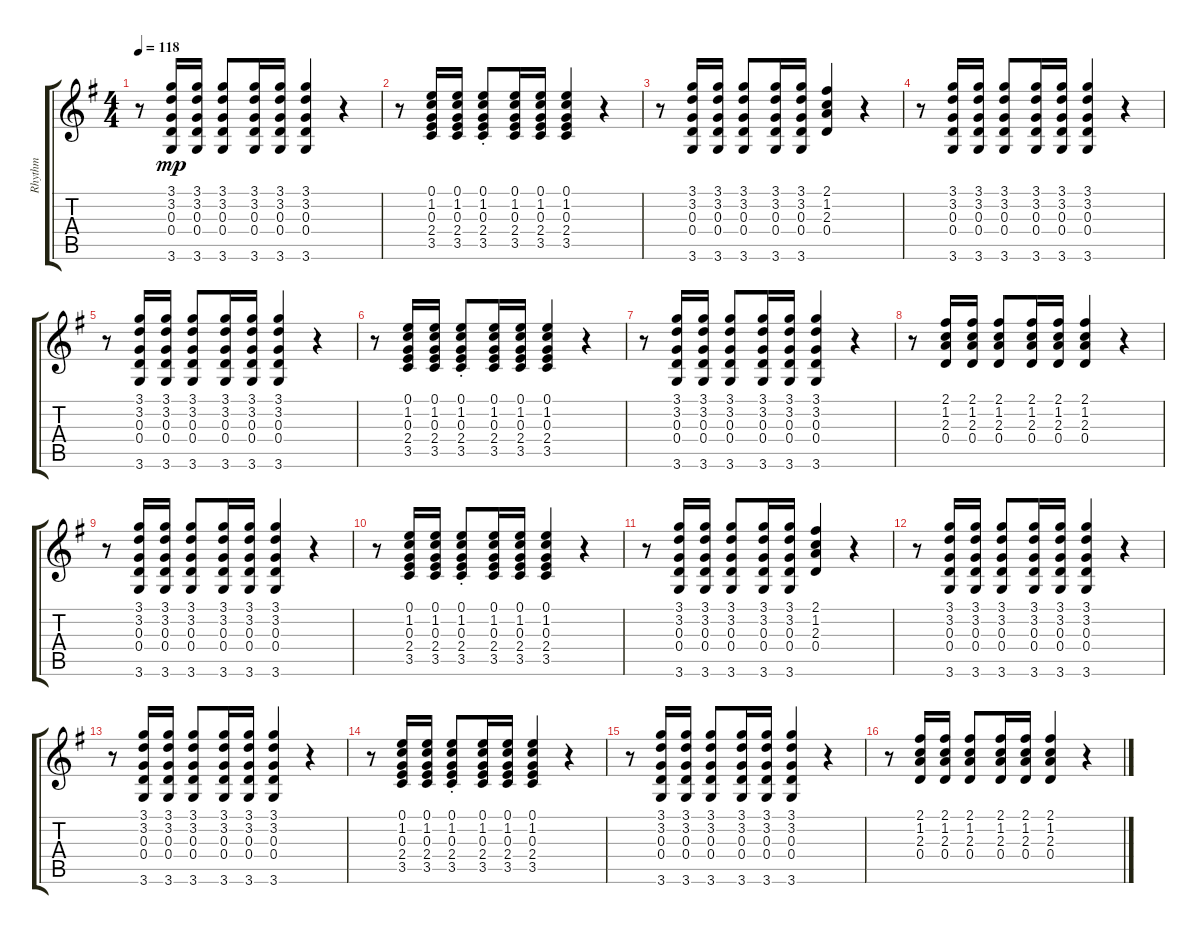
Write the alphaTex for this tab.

\track ("Rhythm" "Rhythm") {instrument electricguitarclean}
\staff {score tabs}
\tuning (E4 B3 G3 D3 A2 E2) {hide}
\ts (4 4)
\tempo 118
\clef g2
\ks g
r.8{dy mp} (3.1 3.2 0.3 0.4 3.6).16 (3.1 3.2 0.3 0.4 3.6).16 (3.1 3.2 0.3 0.4 3.6).8 (3.1 3.2 0.3 0.4 3.6).16 (3.1 3.2 0.3 0.4 3.6).16 (3.1 3.2 0.3 0.4 3.6).4 r.4 |
r.8 (0.1 1.2 0.3 2.4 3.5).16 (0.1 1.2 0.3 2.4 3.5).16 (0.1{st} 1.2{st} 0.3{st} 2.4{st} 3.5{st}).8 (0.1 1.2 0.3 2.4 3.5).16 (0.1 1.2 0.3 2.4 3.5).16 (0.1 1.2 0.3 2.4 3.5).4 r.4 |
r.8 (3.1 3.2 0.3 0.4 3.6).16 (3.1 3.2 0.3 0.4 3.6).16 (3.1 3.2 0.3 0.4 3.6).8 (3.1 3.2 0.3 0.4 3.6).16 (3.1 3.2 0.3 0.4 3.6).16 (2.1 1.2 2.3 0.4).4 r.4 |
r.8 (3.1 3.2 0.3 0.4 3.6).16 (3.1 3.2 0.3 0.4 3.6).16 (3.1 3.2 0.3 0.4 3.6).8 (3.1 3.2 0.3 0.4 3.6).16 (3.1 3.2 0.3 0.4 3.6).16 (3.1 3.2 0.3 0.4 3.6).4 r.4 |
r.8 (3.1 3.2 0.3 0.4 3.6).16 (3.1 3.2 0.3 0.4 3.6).16 (3.1 3.2 0.3 0.4 3.6).8 (3.1 3.2 0.3 0.4 3.6).16 (3.1 3.2 0.3 0.4 3.6).16 (3.1 3.2 0.3 0.4 3.6).4 r.4 |
r.8 (0.1 1.2 0.3 2.4 3.5).16 (0.1 1.2 0.3 2.4 3.5).16 (0.1{st} 1.2{st} 0.3{st} 2.4{st} 3.5{st}).8 (0.1 1.2 0.3 2.4 3.5).16 (0.1 1.2 0.3 2.4 3.5).16 (0.1 1.2 0.3 2.4 3.5).4 r.4 |
r.8 (3.1 3.2 0.3 0.4 3.6).16 (3.1 3.2 0.3 0.4 3.6).16 (3.1 3.2 0.3 0.4 3.6).8 (3.1 3.2 0.3 0.4 3.6).16 (3.1 3.2 0.3 0.4 3.6).16 (3.1 3.2 0.3 0.4 3.6).4 r.4 |
r.8 (2.1 1.2 2.3 0.4).16 (2.1 1.2 2.3 0.4).16 (2.1 1.2 2.3 0.4).8 (2.1 1.2 2.3 0.4).16 (2.1 1.2 2.3 0.4).16 (2.1 1.2 2.3 0.4).4 r.4 |
r.8 (3.1 3.2 0.3 0.4 3.6).16 (3.1 3.2 0.3 0.4 3.6).16 (3.1 3.2 0.3 0.4 3.6).8 (3.1 3.2 0.3 0.4 3.6).16 (3.1 3.2 0.3 0.4 3.6).16 (3.1 3.2 0.3 0.4 3.6).4 r.4 |
r.8 (0.1 1.2 0.3 2.4 3.5).16 (0.1 1.2 0.3 2.4 3.5).16 (0.1{st} 1.2{st} 0.3{st} 2.4{st} 3.5{st}).8 (0.1 1.2 0.3 2.4 3.5).16 (0.1 1.2 0.3 2.4 3.5).16 (0.1 1.2 0.3 2.4 3.5).4 r.4 |
r.8 (3.1 3.2 0.3 0.4 3.6).16 (3.1 3.2 0.3 0.4 3.6).16 (3.1 3.2 0.3 0.4 3.6).8 (3.1 3.2 0.3 0.4 3.6).16 (3.1 3.2 0.3 0.4 3.6).16 (2.1 1.2 2.3 0.4).4 r.4 |
r.8 (3.1 3.2 0.3 0.4 3.6).16 (3.1 3.2 0.3 0.4 3.6).16 (3.1 3.2 0.3 0.4 3.6).8 (3.1 3.2 0.3 0.4 3.6).16 (3.1 3.2 0.3 0.4 3.6).16 (3.1 3.2 0.3 0.4 3.6).4 r.4 |
r.8 (3.1 3.2 0.3 0.4 3.6).16 (3.1 3.2 0.3 0.4 3.6).16 (3.1 3.2 0.3 0.4 3.6).8 (3.1 3.2 0.3 0.4 3.6).16 (3.1 3.2 0.3 0.4 3.6).16 (3.1 3.2 0.3 0.4 3.6).4 r.4 |
r.8 (0.1 1.2 0.3 2.4 3.5).16 (0.1 1.2 0.3 2.4 3.5).16 (0.1{st} 1.2{st} 0.3{st} 2.4{st} 3.5{st}).8 (0.1 1.2 0.3 2.4 3.5).16 (0.1 1.2 0.3 2.4 3.5).16 (0.1 1.2 0.3 2.4 3.5).4 r.4 |
r.8 (3.1 3.2 0.3 0.4 3.6).16 (3.1 3.2 0.3 0.4 3.6).16 (3.1 3.2 0.3 0.4 3.6).8 (3.1 3.2 0.3 0.4 3.6).16 (3.1 3.2 0.3 0.4 3.6).16 (3.1 3.2 0.3 0.4 3.6).4 r.4 |
r.8 (2.1 1.2 2.3 0.4).16 (2.1 1.2 2.3 0.4).16 (2.1 1.2 2.3 0.4).8 (2.1 1.2 2.3 0.4).16 (2.1 1.2 2.3 0.4).16 (2.1 1.2 2.3 0.4).4 r.4
